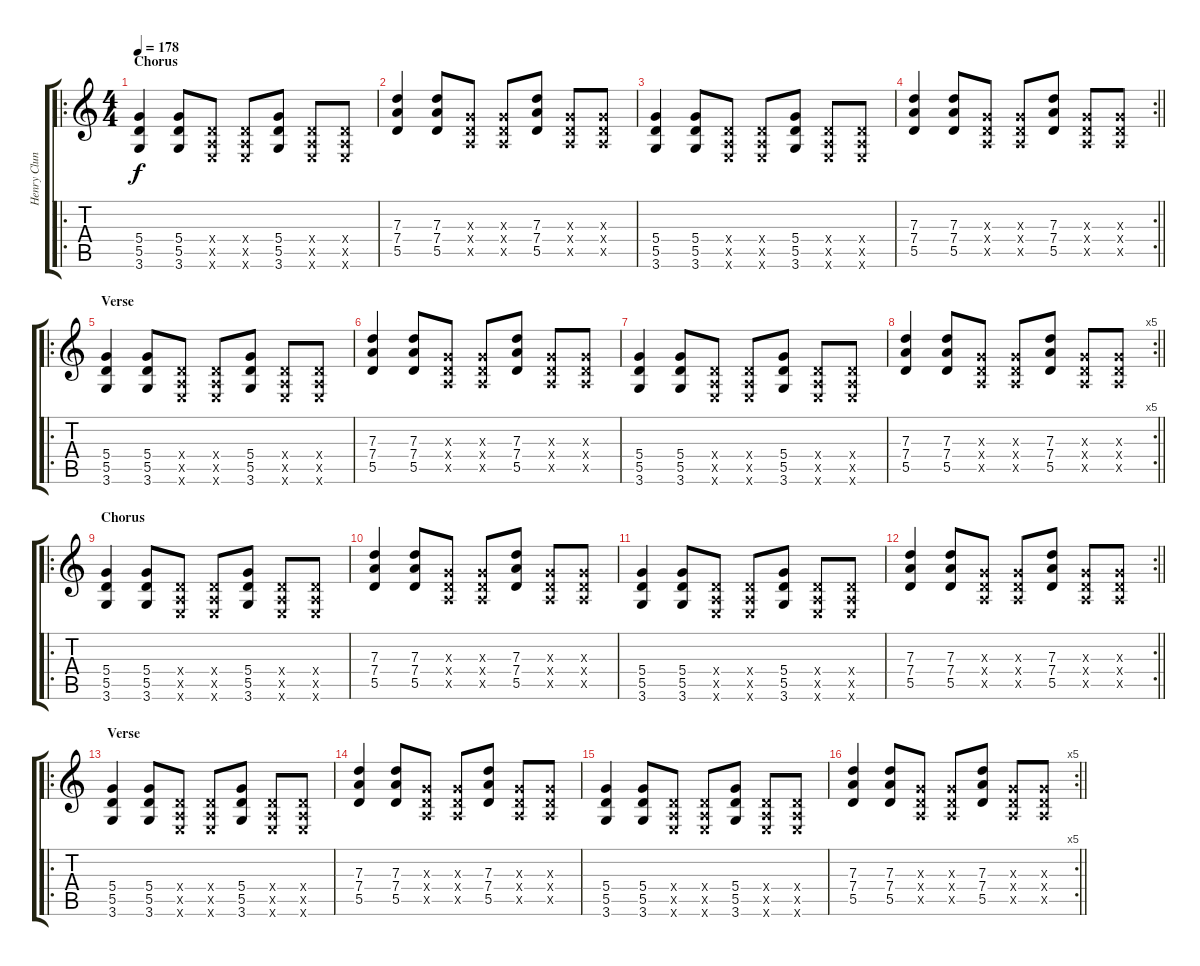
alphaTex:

\track ("Henry Cluney" "Henry Clun") {instrument overdrivenguitar}
\staff {score tabs}
\tuning (E4 B3 G3 D3 A2 E2) {hide}
\ro
\ts (4 4)
\section ("" "Chorus")
\tempo 178
\clef g2
\ks c
(5.4 5.5 3.6).4{dy f} (5.4 5.5 3.6).8 (0.4{x} 0.5{x} 0.6{x}).8 (0.4{x} 0.5{x} 0.6{x}).8 (5.4 5.5 3.6).8 (0.4{x} 0.5{x} 0.6{x}).8 (0.4{x} 0.5{x} 0.6{x}).8 |
(7.3 7.4 5.5).4 (7.3 7.4 5.5).8 (0.3{x} 0.4{x} 0.5{x}).8 (0.3{x} 0.4{x} 0.5{x}).8 (7.3 7.4 5.5).8 (0.3{x} 0.4{x} 0.5{x}).8 (0.3{x} 0.4{x} 0.5{x}).8 |
(5.4 5.5 3.6).4 (5.4 5.5 3.6).8 (0.4{x} 0.5{x} 0.6{x}).8 (0.4{x} 0.5{x} 0.6{x}).8 (5.4 5.5 3.6).8 (0.4{x} 0.5{x} 0.6{x}).8 (0.4{x} 0.5{x} 0.6{x}).8 |
\rc 2
\barLineRight lightlight
(7.3 7.4 5.5).4 (7.3 7.4 5.5).8 (0.3{x} 0.4{x} 0.5{x}).8 (0.3{x} 0.4{x} 0.5{x}).8 (7.3 7.4 5.5).8 (0.3{x} 0.4{x} 0.5{x}).8 (0.3{x} 0.4{x} 0.5{x}).8 |
\ro
\section ("" "Verse")
(5.4 5.5 3.6).4 (5.4 5.5 3.6).8 (0.4{x} 0.5{x} 0.6{x}).8 (0.4{x} 0.5{x} 0.6{x}).8 (5.4 5.5 3.6).8 (0.4{x} 0.5{x} 0.6{x}).8 (0.4{x} 0.5{x} 0.6{x}).8 |
(7.3 7.4 5.5).4 (7.3 7.4 5.5).8 (0.3{x} 0.4{x} 0.5{x}).8 (0.3{x} 0.4{x} 0.5{x}).8 (7.3 7.4 5.5).8 (0.3{x} 0.4{x} 0.5{x}).8 (0.3{x} 0.4{x} 0.5{x}).8 |
(5.4 5.5 3.6).4 (5.4 5.5 3.6).8 (0.4{x} 0.5{x} 0.6{x}).8 (0.4{x} 0.5{x} 0.6{x}).8 (5.4 5.5 3.6).8 (0.4{x} 0.5{x} 0.6{x}).8 (0.4{x} 0.5{x} 0.6{x}).8 |
\rc 5
\barLineRight lightlight
(7.3 7.4 5.5).4 (7.3 7.4 5.5).8 (0.3{x} 0.4{x} 0.5{x}).8 (0.3{x} 0.4{x} 0.5{x}).8 (7.3 7.4 5.5).8 (0.3{x} 0.4{x} 0.5{x}).8 (0.3{x} 0.4{x} 0.5{x}).8 |
\ro
\section ("" "Chorus")
(5.4 5.5 3.6).4 (5.4 5.5 3.6).8 (0.4{x} 0.5{x} 0.6{x}).8 (0.4{x} 0.5{x} 0.6{x}).8 (5.4 5.5 3.6).8 (0.4{x} 0.5{x} 0.6{x}).8 (0.4{x} 0.5{x} 0.6{x}).8 |
(7.3 7.4 5.5).4 (7.3 7.4 5.5).8 (0.3{x} 0.4{x} 0.5{x}).8 (0.3{x} 0.4{x} 0.5{x}).8 (7.3 7.4 5.5).8 (0.3{x} 0.4{x} 0.5{x}).8 (0.3{x} 0.4{x} 0.5{x}).8 |
(5.4 5.5 3.6).4 (5.4 5.5 3.6).8 (0.4{x} 0.5{x} 0.6{x}).8 (0.4{x} 0.5{x} 0.6{x}).8 (5.4 5.5 3.6).8 (0.4{x} 0.5{x} 0.6{x}).8 (0.4{x} 0.5{x} 0.6{x}).8 |
\rc 2
\barLineRight lightlight
(7.3 7.4 5.5).4 (7.3 7.4 5.5).8 (0.3{x} 0.4{x} 0.5{x}).8 (0.3{x} 0.4{x} 0.5{x}).8 (7.3 7.4 5.5).8 (0.3{x} 0.4{x} 0.5{x}).8 (0.3{x} 0.4{x} 0.5{x}).8 |
\ro
\section ("" "Verse")
(5.4 5.5 3.6).4 (5.4 5.5 3.6).8 (0.4{x} 0.5{x} 0.6{x}).8 (0.4{x} 0.5{x} 0.6{x}).8 (5.4 5.5 3.6).8 (0.4{x} 0.5{x} 0.6{x}).8 (0.4{x} 0.5{x} 0.6{x}).8 |
(7.3 7.4 5.5).4 (7.3 7.4 5.5).8 (0.3{x} 0.4{x} 0.5{x}).8 (0.3{x} 0.4{x} 0.5{x}).8 (7.3 7.4 5.5).8 (0.3{x} 0.4{x} 0.5{x}).8 (0.3{x} 0.4{x} 0.5{x}).8 |
(5.4 5.5 3.6).4 (5.4 5.5 3.6).8 (0.4{x} 0.5{x} 0.6{x}).8 (0.4{x} 0.5{x} 0.6{x}).8 (5.4 5.5 3.6).8 (0.4{x} 0.5{x} 0.6{x}).8 (0.4{x} 0.5{x} 0.6{x}).8 |
\rc 5
\barLineRight lightlight
(7.3 7.4 5.5).4 (7.3 7.4 5.5).8 (0.3{x} 0.4{x} 0.5{x}).8 (0.3{x} 0.4{x} 0.5{x}).8 (7.3 7.4 5.5).8 (0.3{x} 0.4{x} 0.5{x}).8 (0.3{x} 0.4{x} 0.5{x}).8
